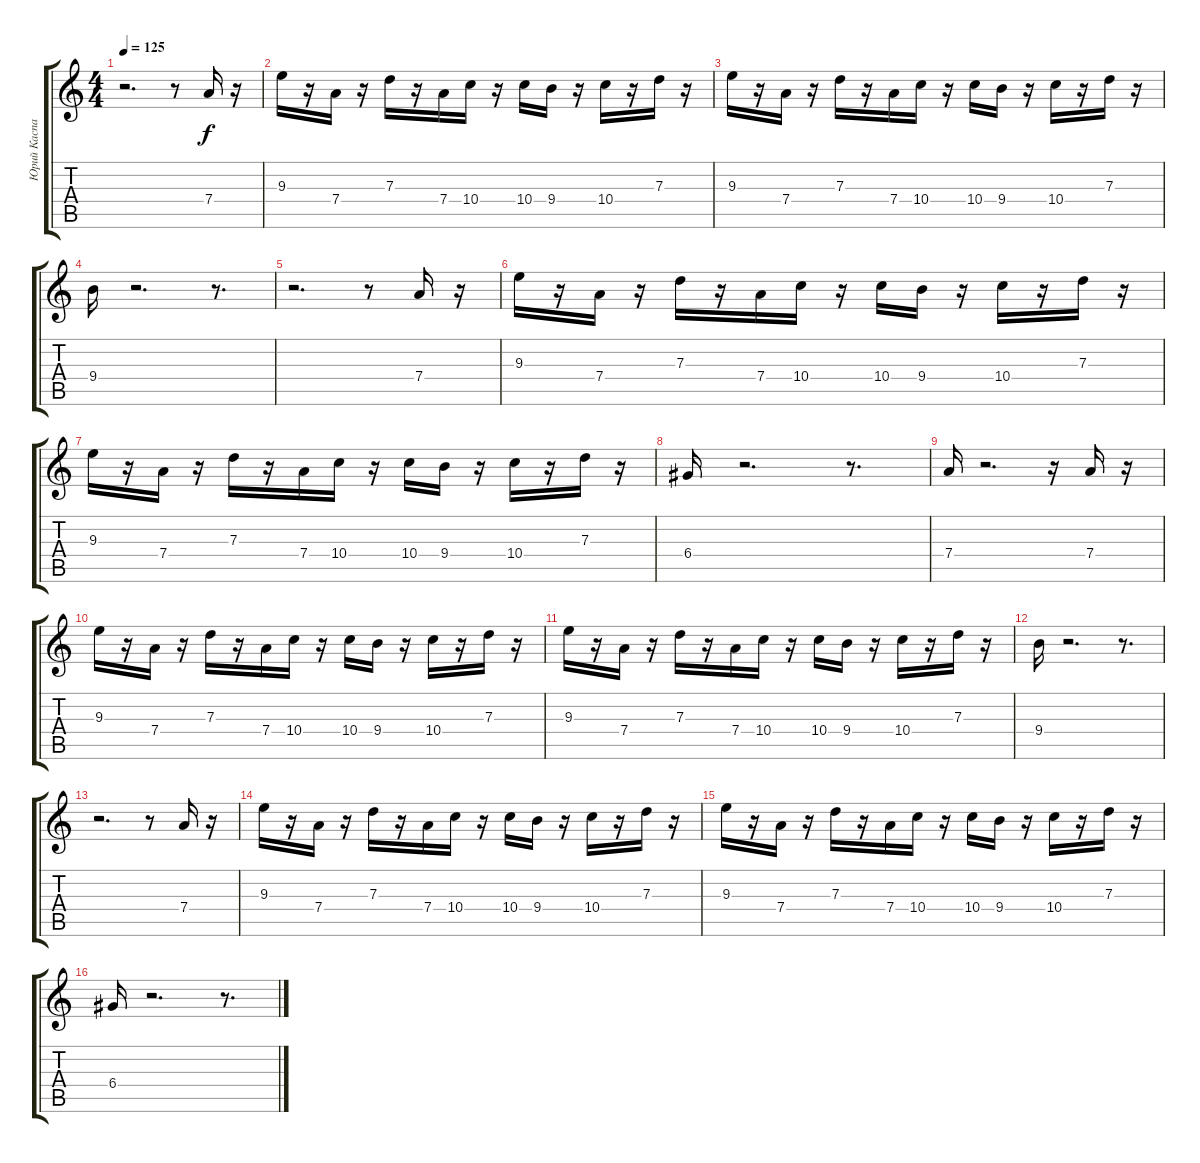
\track ("Юрий Каспарян 1" "Юрий Каспа") {instrument overdrivenguitar}
\staff {score tabs}
\tuning (E4 B3 G3 D3 A2 E2) {hide}
\ts (4 4)
\tempo 125
\clef g2
\ks c
r.2{d dy f} r.8 7.4.16 r.16 |
9.3.16 r.16 7.4.16 r.16 7.3.16 r.16 7.4.16 10.4.16 r.16 10.4.16 9.4.16 r.16 10.4.16 r.16 7.3.16 r.16 |
9.3.16 r.16 7.4.16 r.16 7.3.16 r.16 7.4.16 10.4.16 r.16 10.4.16 9.4.16 r.16 10.4.16 r.16 7.3.16 r.16 |
9.4.16 r.2{d} r.8{d} |
r.2{d} r.8 7.4.16 r.16 |
9.3.16 r.16 7.4.16 r.16 7.3.16 r.16 7.4.16 10.4.16 r.16 10.4.16 9.4.16 r.16 10.4.16 r.16 7.3.16 r.16 |
9.3.16 r.16 7.4.16 r.16 7.3.16 r.16 7.4.16 10.4.16 r.16 10.4.16 9.4.16 r.16 10.4.16 r.16 7.3.16 r.16 |
6.4.16 r.2{d} r.8{d} |
7.4.16 r.2{d} r.16 7.4.16 r.16 |
9.3.16 r.16 7.4.16 r.16 7.3.16 r.16 7.4.16 10.4.16 r.16 10.4.16 9.4.16 r.16 10.4.16 r.16 7.3.16 r.16 |
9.3.16 r.16 7.4.16 r.16 7.3.16 r.16 7.4.16 10.4.16 r.16 10.4.16 9.4.16 r.16 10.4.16 r.16 7.3.16 r.16 |
9.4.16 r.2{d} r.8{d} |
r.2{d} r.8 7.4.16 r.16 |
9.3.16 r.16 7.4.16 r.16 7.3.16 r.16 7.4.16 10.4.16 r.16 10.4.16 9.4.16 r.16 10.4.16 r.16 7.3.16 r.16 |
9.3.16 r.16 7.4.16 r.16 7.3.16 r.16 7.4.16 10.4.16 r.16 10.4.16 9.4.16 r.16 10.4.16 r.16 7.3.16 r.16 |
6.4.16 r.2{d} r.8{d}
